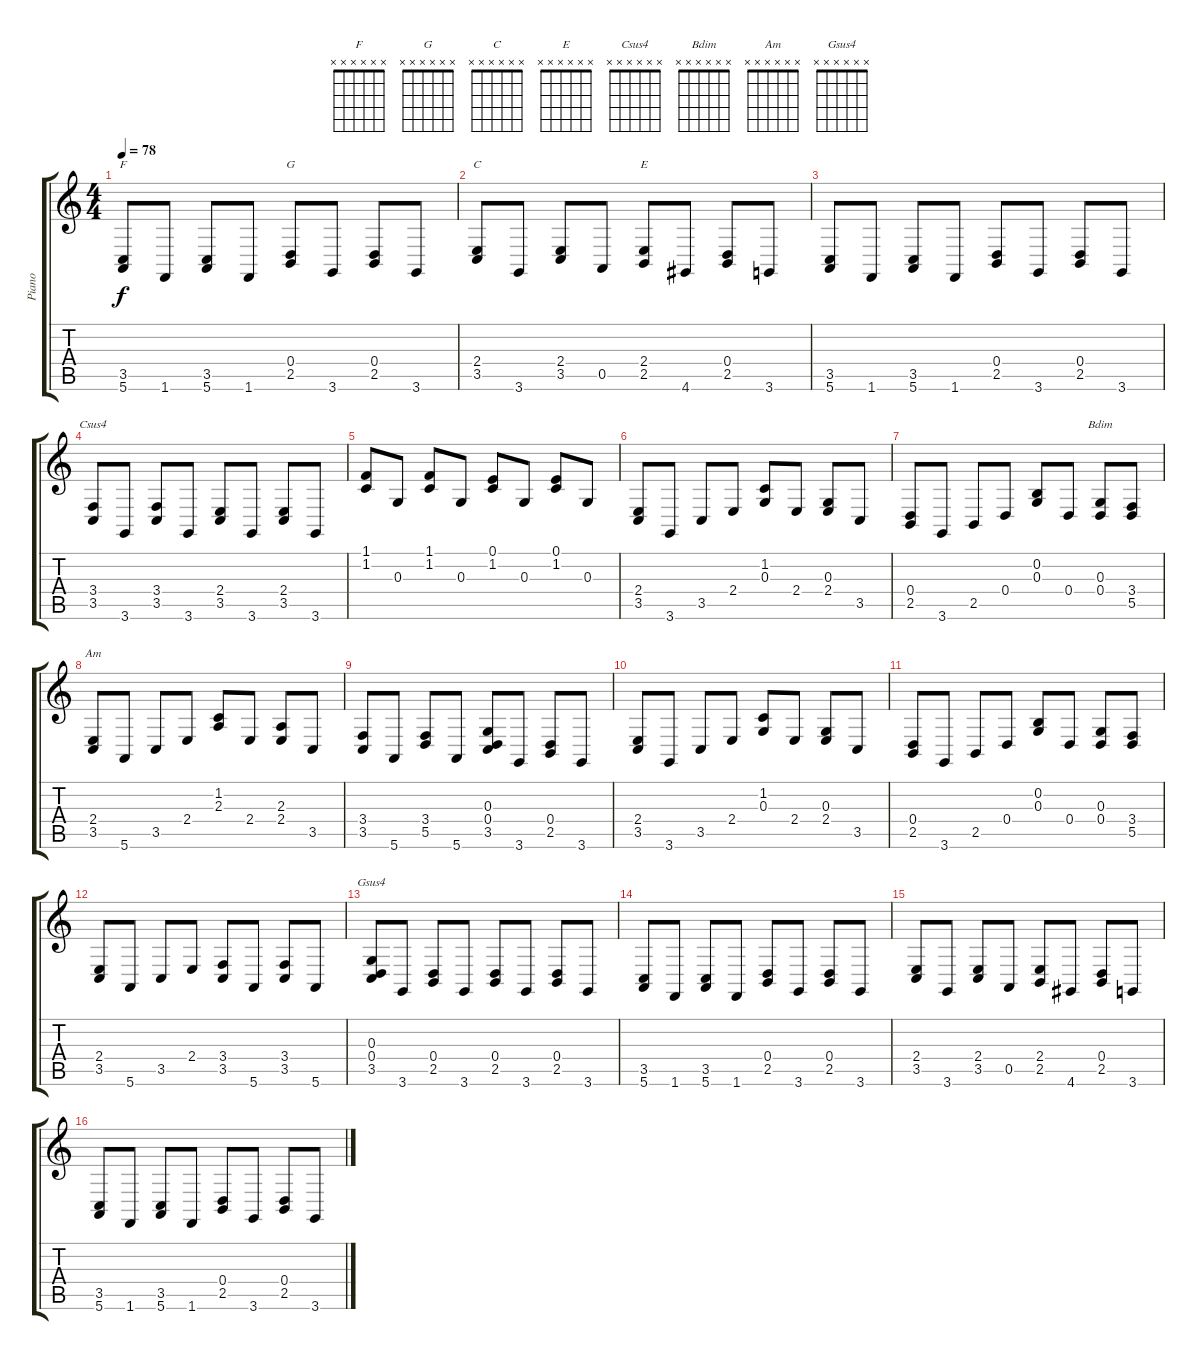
\track ("Piano" "Piano") {instrument electricgrandpiano}
\staff {score tabs}
\tuning (E4 B3 G3 D3 A2 E2) {hide}
\chord ("F" x x x x x x)
\chord ("G" x x x x x x)
\chord ("C" x x x x x x)
\chord ("E" x x x x x x)
\chord ("Csus4" x x x x x x)
\chord ("Bdim" x x x x x x)
\chord ("Am" x x x x x x)
\chord ("Gsus4" x x x x x x)
\ts (4 4)
\tempo 78
\clef g2
\ks c
(3.5 5.6).8{ch "F" dy f} 1.6.8 (3.5 5.6).8 1.6.8 (0.4 2.5).8{ch "G"} 3.6.8 (0.4 2.5).8 3.6.8 |
(2.4 3.5).8{ch "C"} 3.6.8 (2.4 3.5).8 0.5.8 (2.4 2.5).8{ch "E"} 4.6.8 (0.4 2.5).8 3.6.8 |
(3.5 5.6).8 1.6.8 (3.5 5.6).8 1.6.8 (0.4 2.5).8 3.6.8 (0.4 2.5).8 3.6.8 |
(3.4 3.5).8{ch "Csus4"} 3.6.8 (3.4 3.5).8 3.6.8 (2.4 3.5).8 3.6.8 (2.4 3.5).8 3.6.8 |
(1.1 1.2).8 0.3.8 (1.1 1.2).8 0.3.8 (0.1 1.2).8 0.3.8 (0.1 1.2).8 0.3.8 |
(2.4 3.5).8 3.6.8 3.5.8 2.4.8 (1.2 0.3).8 2.4.8 (0.3 2.4).8 3.5.8 |
(0.4 2.5).8 3.6.8 2.5.8 0.4.8 (0.2 0.3).8 0.4.8 (0.3 0.4).8{ch "Bdim"} (3.4 5.5).8 |
(2.4 3.5).8{ch "Am"} 5.6.8 3.5.8 2.4.8 (1.2 2.3).8 2.4.8 (2.3 2.4).8 3.5.8 |
(3.4 3.5).8 5.6.8 (3.4 5.5).8 5.6.8 (0.3 0.4 3.5).8 3.6.8 (0.4 2.5).8 3.6.8 |
(2.4 3.5).8 3.6.8 3.5.8 2.4.8 (1.2 0.3).8 2.4.8 (0.3 2.4).8 3.5.8 |
(0.4 2.5).8 3.6.8 2.5.8 0.4.8 (0.2 0.3).8 0.4.8 (0.3 0.4).8 (3.4 5.5).8 |
(2.4 3.5).8 5.6.8 3.5.8 2.4.8 (3.4 3.5).8 5.6.8 (3.4 3.5).8 5.6.8 |
(0.3 0.4 3.5).8{ch "Gsus4"} 3.6.8 (0.4 2.5).8 3.6.8 (0.4 2.5).8 3.6.8 (0.4 2.5).8 3.6.8 |
(3.5 5.6).8 1.6.8 (3.5 5.6).8 1.6.8 (0.4 2.5).8 3.6.8 (0.4 2.5).8 3.6.8 |
(2.4 3.5).8 3.6.8 (2.4 3.5).8 0.5.8 (2.4 2.5).8 4.6.8 (0.4 2.5).8 3.6.8 |
(3.5 5.6).8 1.6.8 (3.5 5.6).8 1.6.8 (0.4 2.5).8 3.6.8 (0.4 2.5).8 3.6.8
